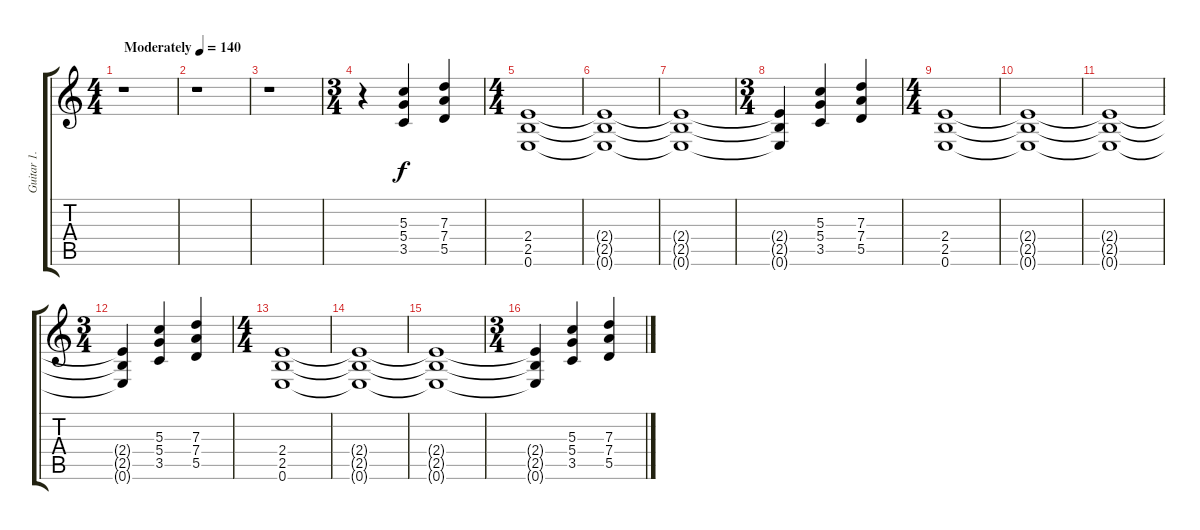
\track ("Guitar 1." "Guitar 1.") {instrument distortionguitar}
\staff {score tabs}
\tuning (E4 B3 G3 D3 A2 E2) {hide}
\ts (4 4)
\tempo (140 "Moderately")
\clef g2
\ks c
r.1{dy f instrument distortionguitar} |
r.1 |
r.1 |
\ts (3 4)
r.4 (5.3 5.4 3.5).4 (7.3 7.4 5.5).4 |
\ts (4 4)
(2.4 2.5 0.6).1 |
(2.4{t} 2.5{t} 0.6{t}).1 |
(2.4{t} 2.5{t} 0.6{t}).1 |
\ts (3 4)
(2.4{t} 2.5{t} 0.6{t}).4 (5.3 5.4 3.5).4 (7.3 7.4 5.5).4 |
\ts (4 4)
(2.4 2.5 0.6).1 |
(2.4{t} 2.5{t} 0.6{t}).1 |
(2.4{t} 2.5{t} 0.6{t}).1 |
\ts (3 4)
(2.4{t} 2.5{t} 0.6{t}).4 (5.3 5.4 3.5).4 (7.3 7.4 5.5).4 |
\ts (4 4)
(2.4 2.5 0.6).1 |
(2.4{t} 2.5{t} 0.6{t}).1 |
(2.4{t} 2.5{t} 0.6{t}).1 |
\ts (3 4)
(2.4{t} 2.5{t} 0.6{t}).4 (5.3 5.4 3.5).4 (7.3 7.4 5.5).4
